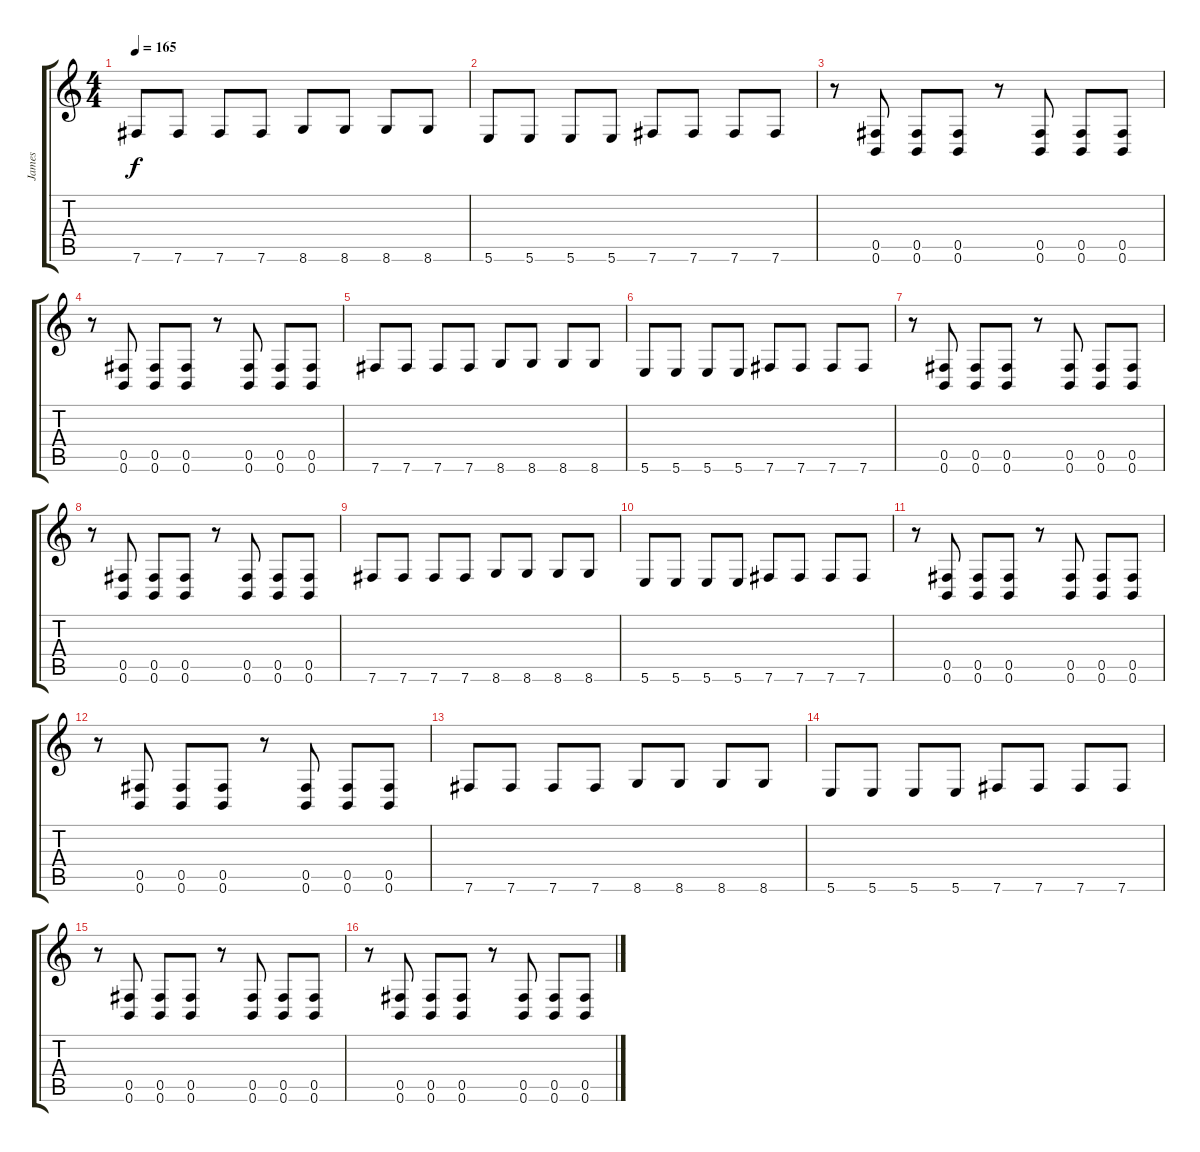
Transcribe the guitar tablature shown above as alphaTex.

\track ("James" "James") {instrument distortionguitar}
\staff {score tabs}
\tuning (Db4 Ab3 E3 B2 Gb2 B1) {hide}
\ts (4 4)
\tempo 165
\clef g2
\ks c
7.6.8{dy f volume 12 balance 0 instrument distortionguitar} 7.6.8 7.6.8 7.6.8 8.6.8 8.6.8 8.6.8 8.6.8 |
5.6.8 5.6.8 5.6.8 5.6.8 7.6.8 7.6.8 7.6.8 7.6.8 |
r.8 (0.5 0.6).8 (0.5 0.6).8 (0.5 0.6).8 r.8 (0.5 0.6).8 (0.5 0.6).8 (0.5 0.6).8 |
r.8 (0.5 0.6).8 (0.5 0.6).8 (0.5 0.6).8 r.8 (0.5 0.6).8 (0.5 0.6).8 (0.5 0.6).8 |
7.6.8{volume 12 balance 0 instrument distortionguitar} 7.6.8 7.6.8 7.6.8 8.6.8 8.6.8 8.6.8 8.6.8 |
5.6.8 5.6.8 5.6.8 5.6.8 7.6.8 7.6.8 7.6.8 7.6.8 |
r.8 (0.5 0.6).8 (0.5 0.6).8 (0.5 0.6).8 r.8 (0.5 0.6).8 (0.5 0.6).8 (0.5 0.6).8 |
r.8 (0.5 0.6).8 (0.5 0.6).8 (0.5 0.6).8 r.8 (0.5 0.6).8 (0.5 0.6).8 (0.5 0.6).8 |
7.6.8{volume 12 balance 0 instrument distortionguitar} 7.6.8 7.6.8 7.6.8 8.6.8 8.6.8 8.6.8 8.6.8 |
5.6.8 5.6.8 5.6.8 5.6.8 7.6.8 7.6.8 7.6.8 7.6.8 |
r.8 (0.5 0.6).8 (0.5 0.6).8 (0.5 0.6).8 r.8 (0.5 0.6).8 (0.5 0.6).8 (0.5 0.6).8 |
r.8 (0.5 0.6).8 (0.5 0.6).8 (0.5 0.6).8 r.8 (0.5 0.6).8 (0.5 0.6).8 (0.5 0.6).8 |
7.6.8{volume 12 balance 0 instrument distortionguitar} 7.6.8 7.6.8 7.6.8 8.6.8 8.6.8 8.6.8 8.6.8 |
5.6.8 5.6.8 5.6.8 5.6.8 7.6.8 7.6.8 7.6.8 7.6.8 |
r.8 (0.5 0.6).8 (0.5 0.6).8 (0.5 0.6).8 r.8 (0.5 0.6).8 (0.5 0.6).8 (0.5 0.6).8 |
r.8 (0.5 0.6).8 (0.5 0.6).8 (0.5 0.6).8 r.8 (0.5 0.6).8 (0.5 0.6).8 (0.5 0.6).8
